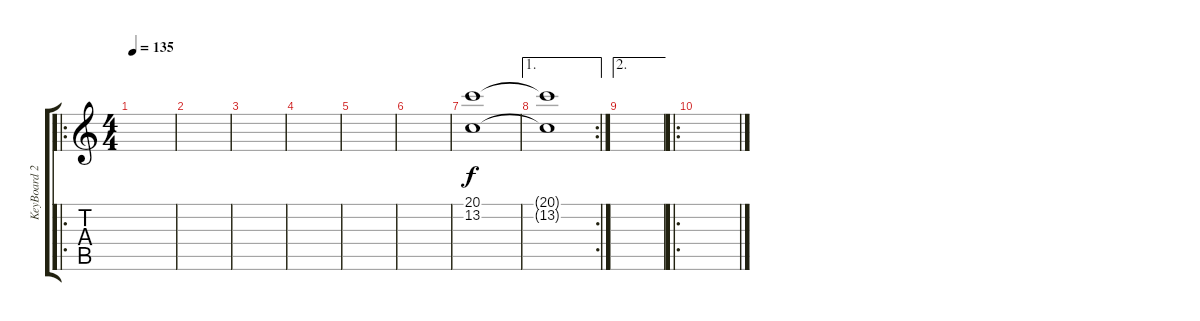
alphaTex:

\track ("KeyBoard 2" "KeyBoard 2") {instrument stringensemble2}
\staff {score tabs}
\tuning (E4 B3 G3 D3 A2 E2) {hide}
\ro
\ts (4 4)
\tempo 135
\clef g2
\ks c
|
|
|
|
|
|
(20.1 13.2).1{dy f volume 6} |
\ae 1
\rc 2
(20.1{t} 13.2{t}).1 |
\ae 2
|
\ro
